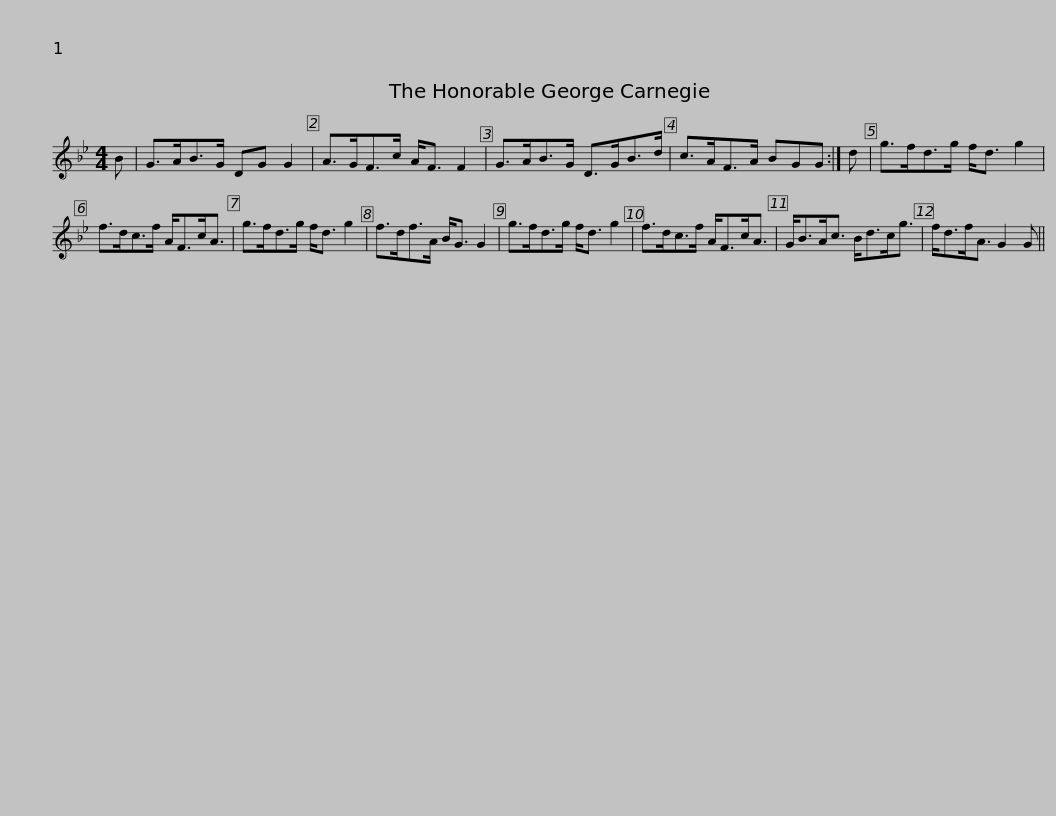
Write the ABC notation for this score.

X:1
L:1/8
M:4/4
I:linebreak $
K:Gmin
V:1 treble
V:1
 B | G>AB>G DG G2 | A>GF>c A<F F2 | G>AB>G D>GB>d | c>AF>A BGG :| %5
 d |$ g>fd>g f<d g2 | f>dc>f A<Fc<A | g>fd>g f<d g2 | f>df>A B<G G2 | %10
 g>fd>g f<d g2 |$ f>dc>f A<Fc<A | G<BA<c B<dc<g | f<df<A G2 G || %14
